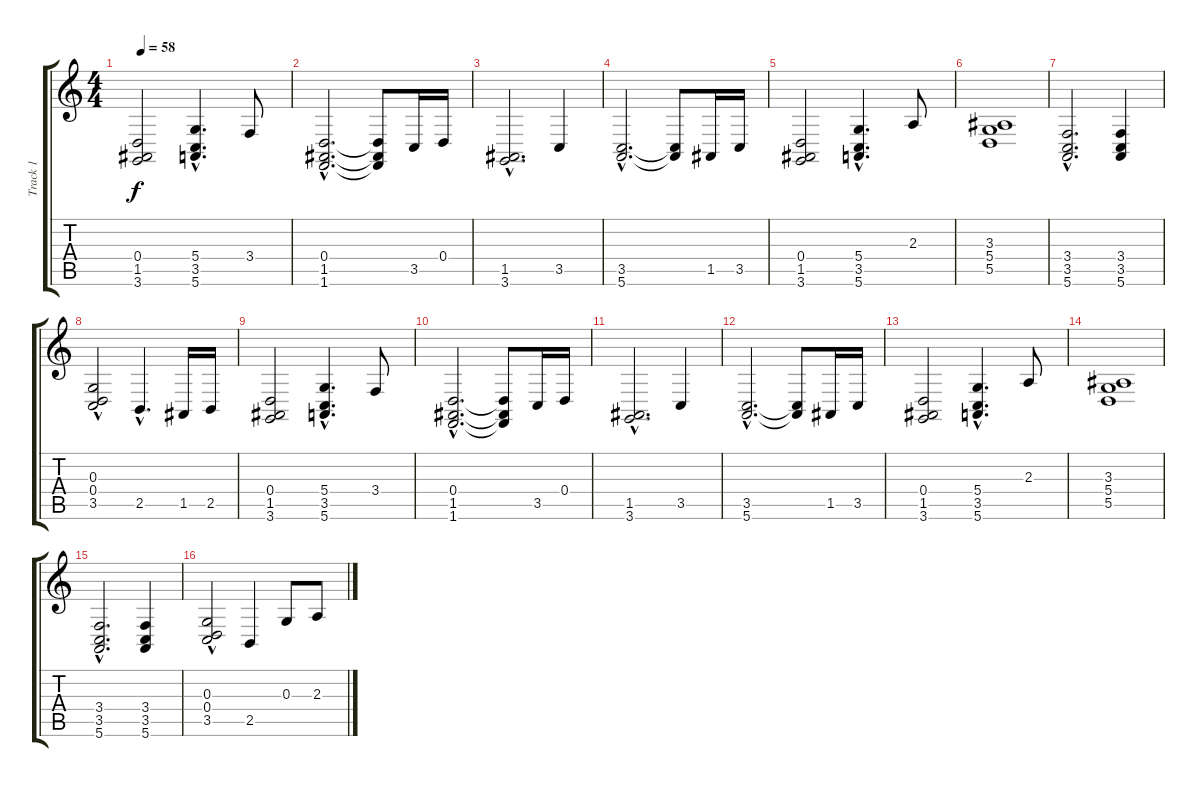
\track ("Track 1" "Track 1") {instrument acousticgrandpiano}
\staff {score tabs}
\tuning (E4 B3 G3 D3 A2 E2) {hide}
\ts (4 4)
\tempo 58
\clef g2
\ks c
(0.4 1.5 3.6).2{dy f instrument acousticgrandpiano} (5.4{hac} 3.5{hac} 5.6{hac}).4{d} 3.4.8 |
(0.4{hac} 1.5{hac} 1.6{hac}).2{d} (0.4{t} 1.5{t} 1.6{t}).8 3.5.16 0.4.16 |
(1.5{hac} 3.6{hac}).2{d} 3.5.4 |
(3.5{hac} 5.6{hac}).2{d} (3.5{t} 5.6{t}).8 1.5.16 3.5.16 |
(0.4 1.5 3.6).2 (5.4{hac} 3.5{hac} 5.6{hac}).4{d} 2.3.8 |
(3.3 5.4 5.5).1 |
(3.4{hac} 3.5{hac} 5.6{hac}).2{d} (3.4 3.5 5.6).4 |
(0.3{hac} 0.4 3.5{hac}).2 2.5{hac}.4{d} 1.5.16 2.5.16 |
(0.4 1.5 3.6).2 (5.4{hac} 3.5{hac} 5.6{hac}).4{d} 3.4.8 |
(0.4{hac} 1.5{hac} 1.6{hac}).2{d} (0.4{t} 1.5{t} 1.6{t}).8 3.5.16 0.4.16 |
(1.5{hac} 3.6{hac}).2{d} 3.5.4 |
(3.5{hac} 5.6{hac}).2{d} (3.5{t} 5.6{t}).8 1.5.16 3.5.16 |
(0.4 1.5 3.6).2 (5.4{hac} 3.5{hac} 5.6{hac}).4{d} 2.3.8 |
(3.3 5.4 5.5).1 |
(3.4{hac} 3.5{hac} 5.6{hac}).2{d} (3.4 3.5 5.6).4 |
(0.3{hac} 0.4 3.5{hac}).2 2.5.4 0.3.8 2.3.8
